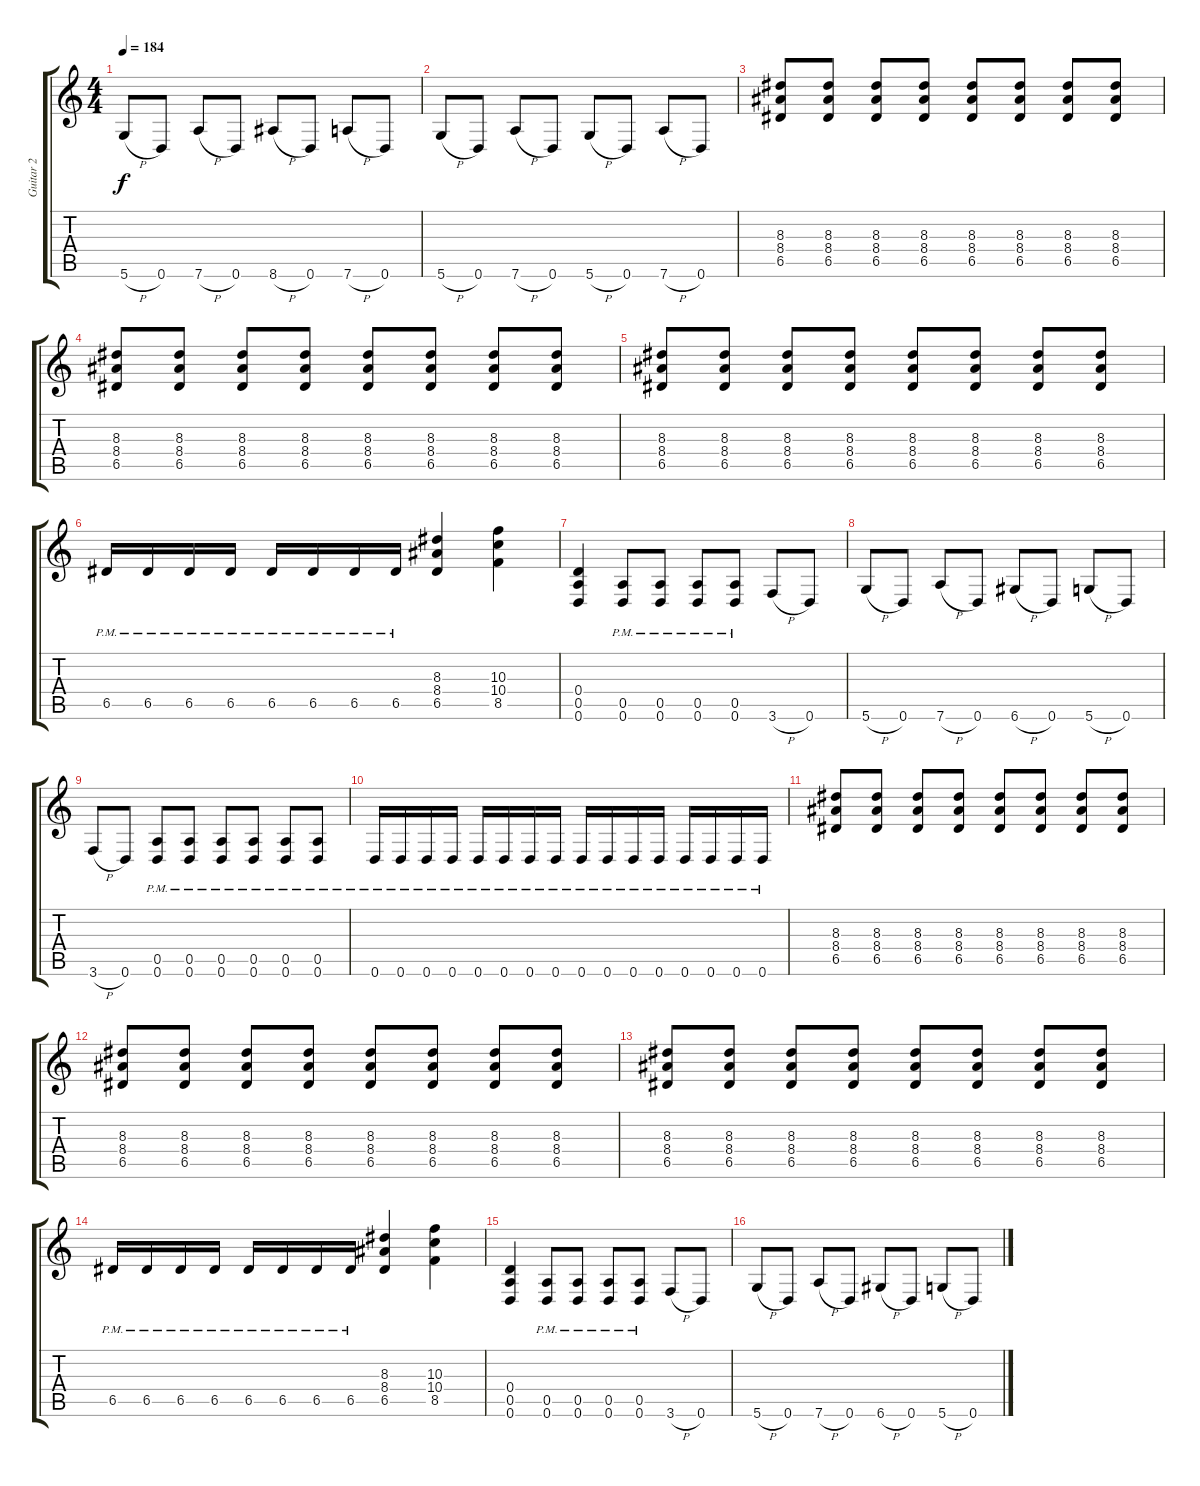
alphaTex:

\track ("Guitar 2" "Guitar 2") {instrument distortionguitar}
\staff {score tabs}
\tuning (E4 B3 G3 D3 A2 D2) {hide}
\ts (4 4)
\tempo 184
\clef g2
\ks c
5.6{h}.8{dy f} 0.6.8 7.6{h}.8 0.6.8 8.6{h}.8 0.6.8 7.6{h}.8 0.6.8 |
5.6{h}.8 0.6.8 7.6{h}.8 0.6.8 5.6{h}.8 0.6.8 7.6{h}.8 0.6.8 |
(8.3 8.4 6.5).8 (8.3 8.4 6.5).8 (8.3 8.4 6.5).8 (8.3 8.4 6.5).8 (8.3 8.4 6.5).8 (8.3 8.4 6.5).8 (8.3 8.4 6.5).8 (8.3 8.4 6.5).8 |
(8.3 8.4 6.5).8 (8.3 8.4 6.5).8 (8.3 8.4 6.5).8 (8.3 8.4 6.5).8 (8.3 8.4 6.5).8 (8.3 8.4 6.5).8 (8.3 8.4 6.5).8 (8.3 8.4 6.5).8 |
(8.3 8.4 6.5).8 (8.3 8.4 6.5).8 (8.3 8.4 6.5).8 (8.3 8.4 6.5).8 (8.3 8.4 6.5).8 (8.3 8.4 6.5).8 (8.3 8.4 6.5).8 (8.3 8.4 6.5).8 |
6.5{pm}.16 6.5{pm}.16 6.5{pm}.16 6.5{pm}.16 6.5{pm}.16 6.5{pm}.16 6.5{pm}.16 6.5{pm}.16 (8.3 8.4 6.5).4 (10.3 10.4 8.5).4 |
(0.4 0.5 0.6).4 (0.5{pm} 0.6{pm}).8 (0.5{pm} 0.6{pm}).8 (0.5{pm} 0.6{pm}).8 (0.5{pm} 0.6{pm}).8 3.6{h}.8 0.6.8 |
5.6{h}.8 0.6.8 7.6{h}.8 0.6.8 6.6{h}.8 0.6.8 5.6{h}.8 0.6.8 |
3.6{h}.8 0.6.8 (0.5{pm} 0.6{pm}).8 (0.5{pm} 0.6{pm}).8 (0.5{pm} 0.6{pm}).8 (0.5{pm} 0.6{pm}).8 (0.5{pm} 0.6{pm}).8 (0.5{pm} 0.6{pm}).8 |
0.6{pm}.16 0.6{pm}.16 0.6{pm}.16 0.6{pm}.16 0.6{pm}.16 0.6{pm}.16 0.6{pm}.16 0.6{pm}.16 0.6{pm}.16 0.6{pm}.16 0.6{pm}.16 0.6{pm}.16 0.6{pm}.16 0.6{pm}.16 0.6{pm}.16 0.6{pm}.16 |
(8.3 8.4 6.5).8 (8.3 8.4 6.5).8 (8.3 8.4 6.5).8 (8.3 8.4 6.5).8 (8.3 8.4 6.5).8 (8.3 8.4 6.5).8 (8.3 8.4 6.5).8 (8.3 8.4 6.5).8 |
(8.3 8.4 6.5).8 (8.3 8.4 6.5).8 (8.3 8.4 6.5).8 (8.3 8.4 6.5).8 (8.3 8.4 6.5).8 (8.3 8.4 6.5).8 (8.3 8.4 6.5).8 (8.3 8.4 6.5).8 |
(8.3 8.4 6.5).8 (8.3 8.4 6.5).8 (8.3 8.4 6.5).8 (8.3 8.4 6.5).8 (8.3 8.4 6.5).8 (8.3 8.4 6.5).8 (8.3 8.4 6.5).8 (8.3 8.4 6.5).8 |
6.5{pm}.16 6.5{pm}.16 6.5{pm}.16 6.5{pm}.16 6.5{pm}.16 6.5{pm}.16 6.5{pm}.16 6.5{pm}.16 (8.3 8.4 6.5).4 (10.3 10.4 8.5).4 |
(0.4 0.5 0.6).4 (0.5{pm} 0.6{pm}).8 (0.5{pm} 0.6{pm}).8 (0.5{pm} 0.6{pm}).8 (0.5{pm} 0.6{pm}).8 3.6{h}.8 0.6.8 |
5.6{h}.8 0.6.8 7.6{h}.8 0.6.8 6.6{h}.8 0.6.8 5.6{h}.8 0.6.8
